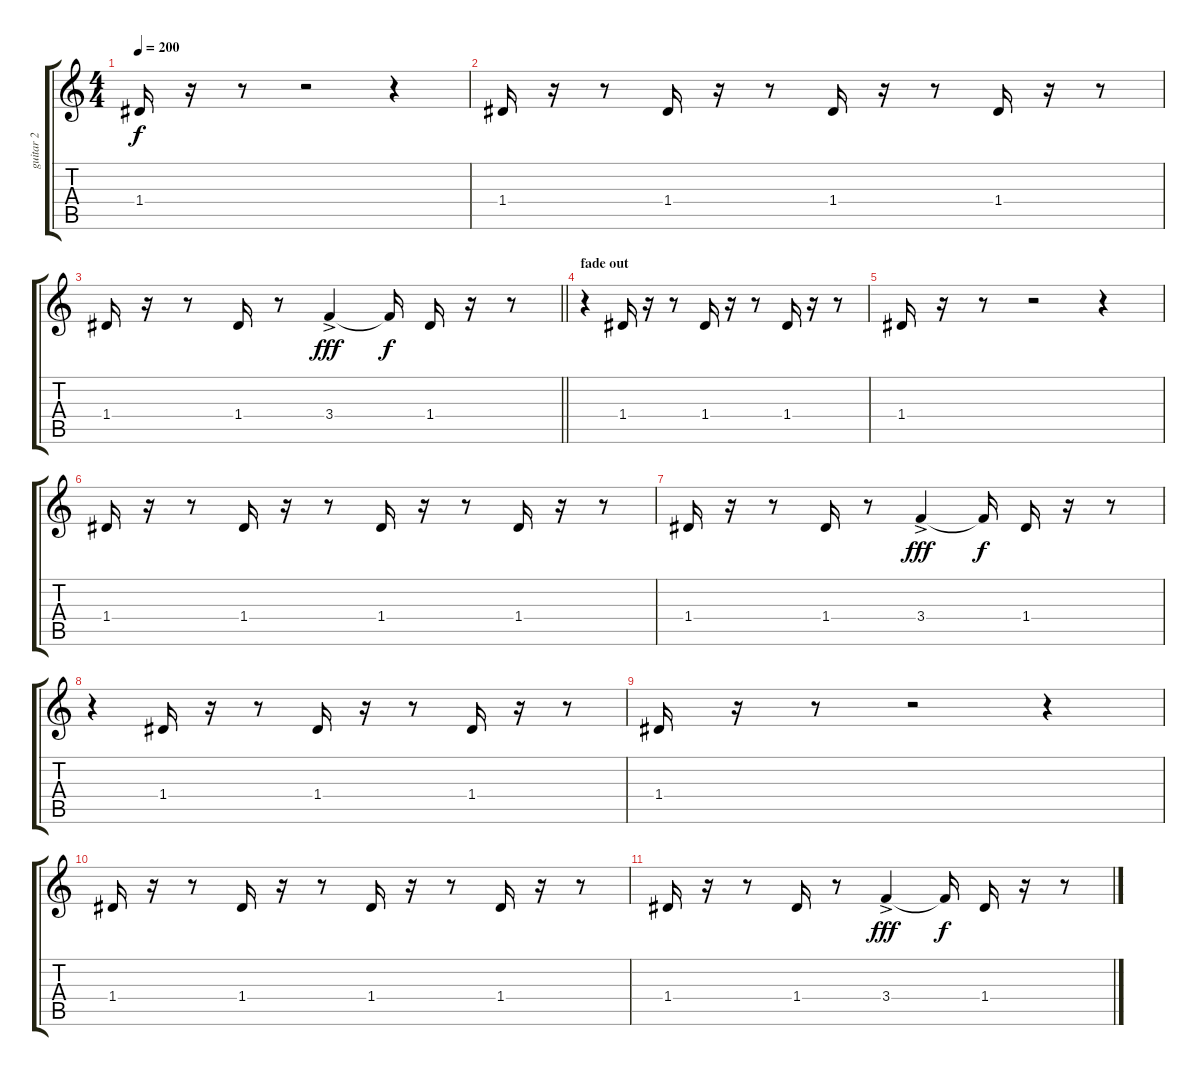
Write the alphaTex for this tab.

\track ("guitar 2" "guitar 2") {instrument electricguitarclean}
\staff {score tabs}
\tuning (E4 B3 G3 D3 A2 E2) {hide}
\ts (4 4)
\tempo 200
\clef g2
\ks c
1.4.16{dy f} r.16 r.8 r.2 r.4 |
1.4.16 r.16 r.8 1.4.16 r.16 r.8 1.4.16 r.16 r.8 1.4.16 r.16 r.8 |
\barLineRight lightlight
1.4.16 r.16 r.8 1.4.16 r.8 3.4{ac}.4{dy fff} 3.4{t}.16{dy f} 1.4.16 r.16 r.8 |
\section ("" "fade out")
r.4 1.4.16 r.16 r.8 1.4.16 r.16 r.8 1.4.16 r.16 r.8 |
1.4.16 r.16 r.8 r.2 r.4 |
1.4.16 r.16 r.8 1.4.16 r.16 r.8 1.4.16 r.16 r.8 1.4.16 r.16 r.8 |
1.4.16 r.16 r.8 1.4.16 r.8 3.4{ac}.4{dy fff} 3.4{t}.16{dy f} 1.4.16 r.16 r.8 |
r.4 1.4.16 r.16 r.8 1.4.16 r.16 r.8 1.4.16 r.16 r.8 |
1.4.16 r.16 r.8 r.2 r.4 |
1.4.16 r.16 r.8 1.4.16 r.16 r.8 1.4.16 r.16 r.8 1.4.16 r.16 r.8 |
1.4.16 r.16 r.8 1.4.16 r.8 3.4{ac}.4{dy fff} 3.4{t}.16{dy f} 1.4.16 r.16 r.8
